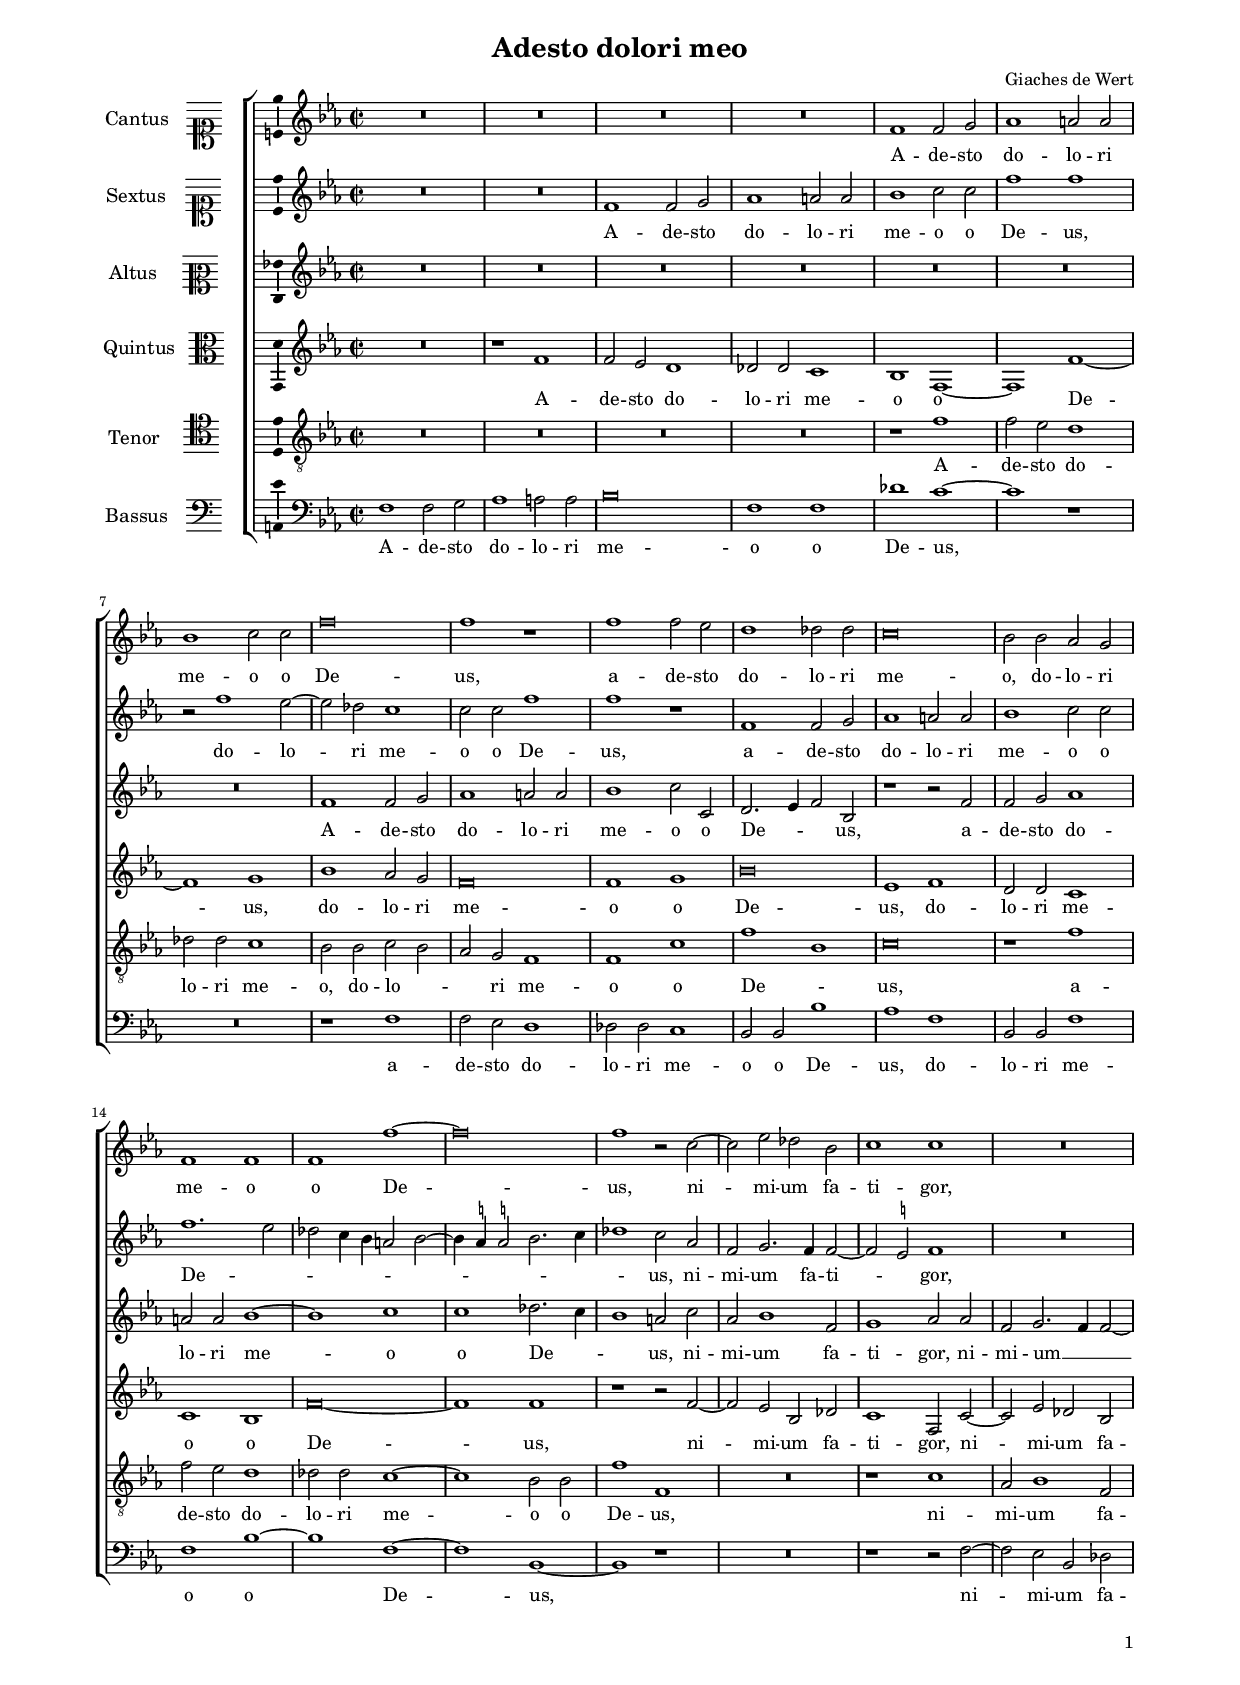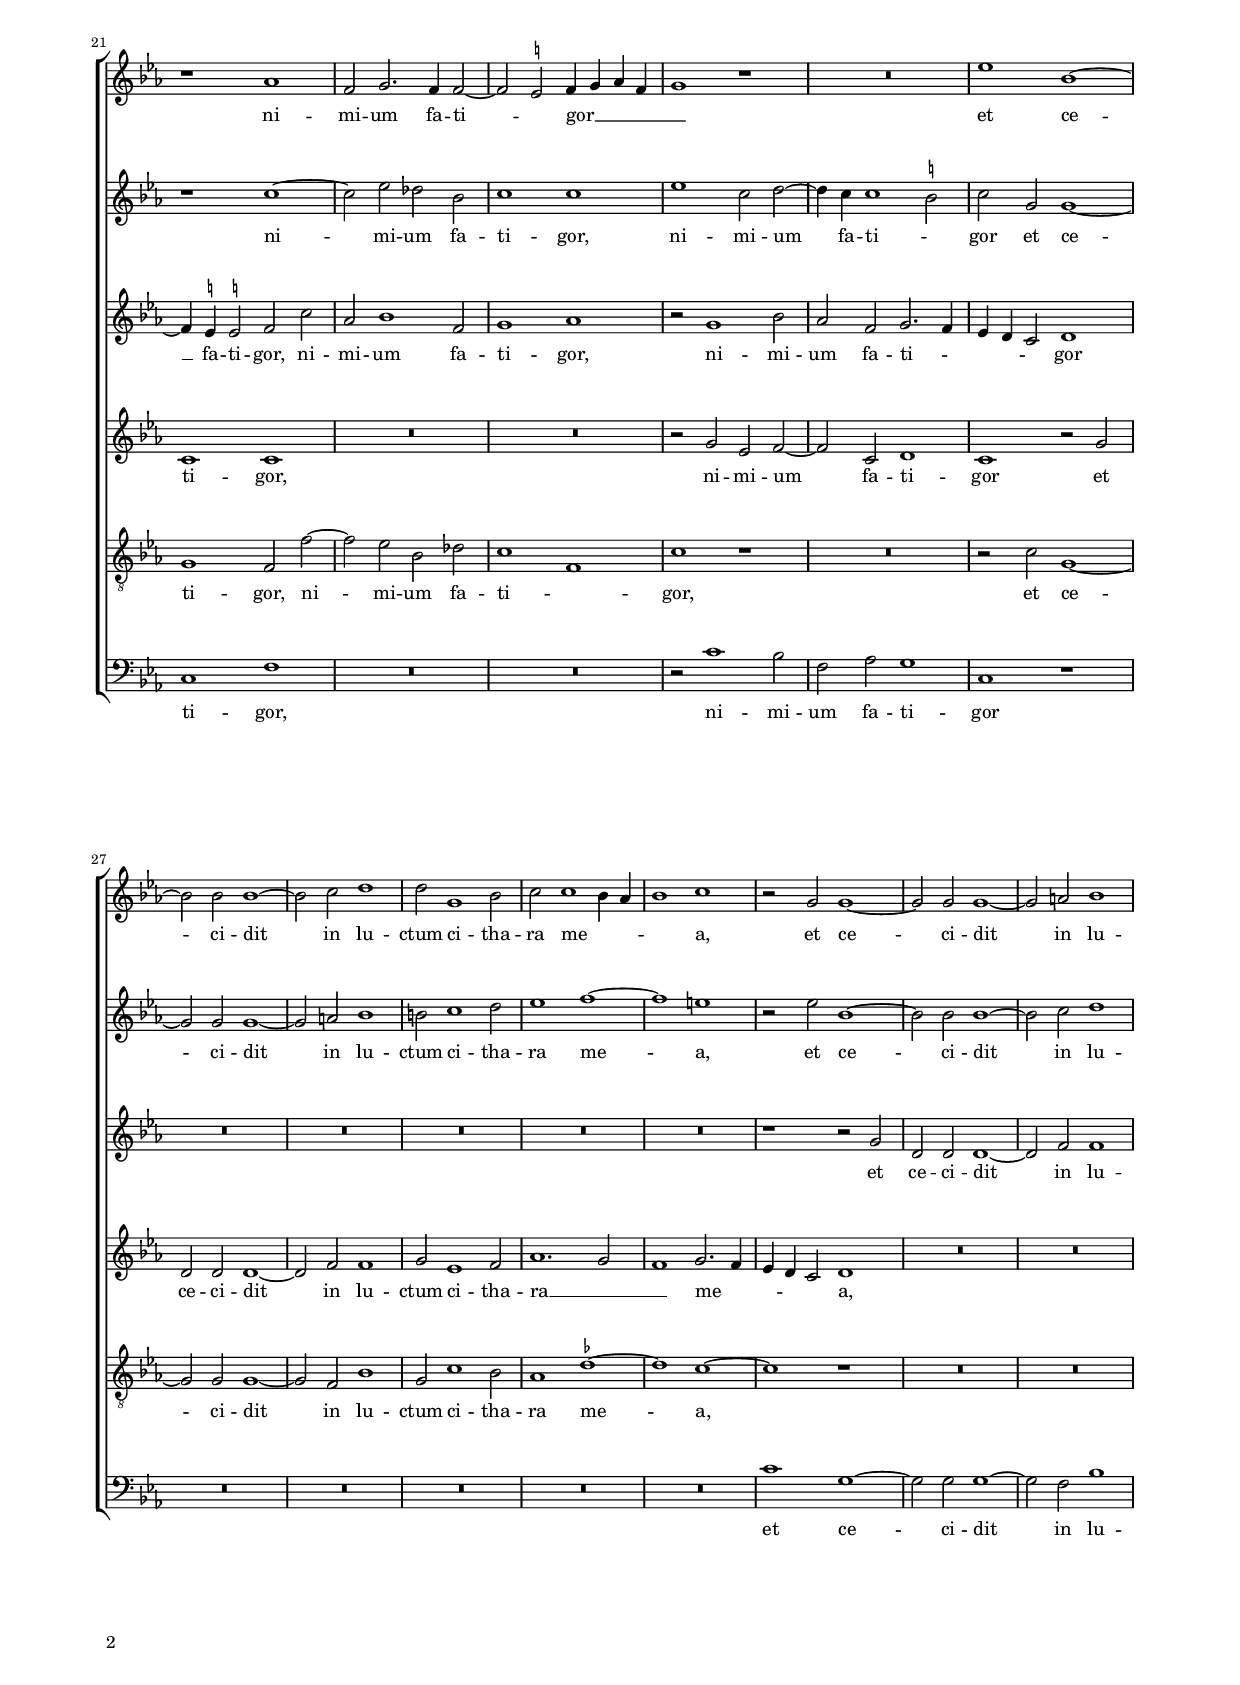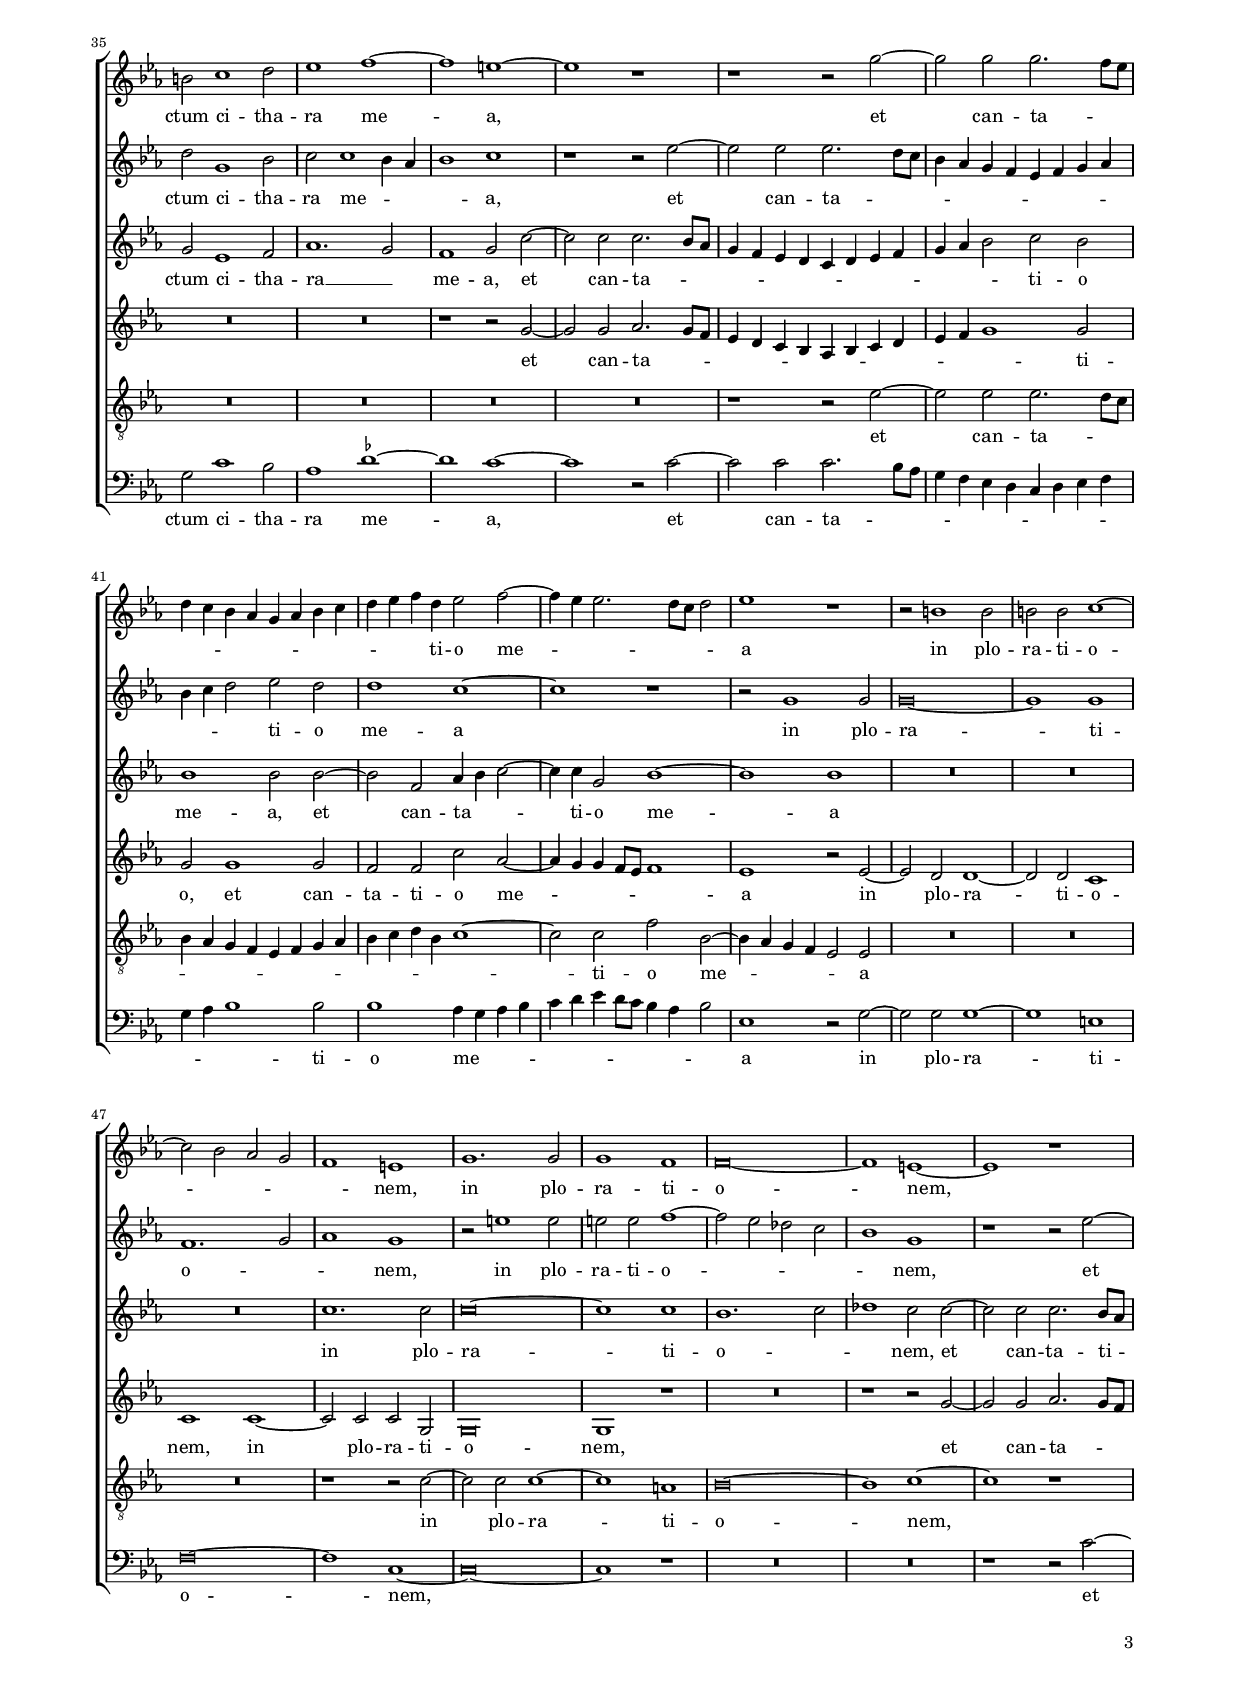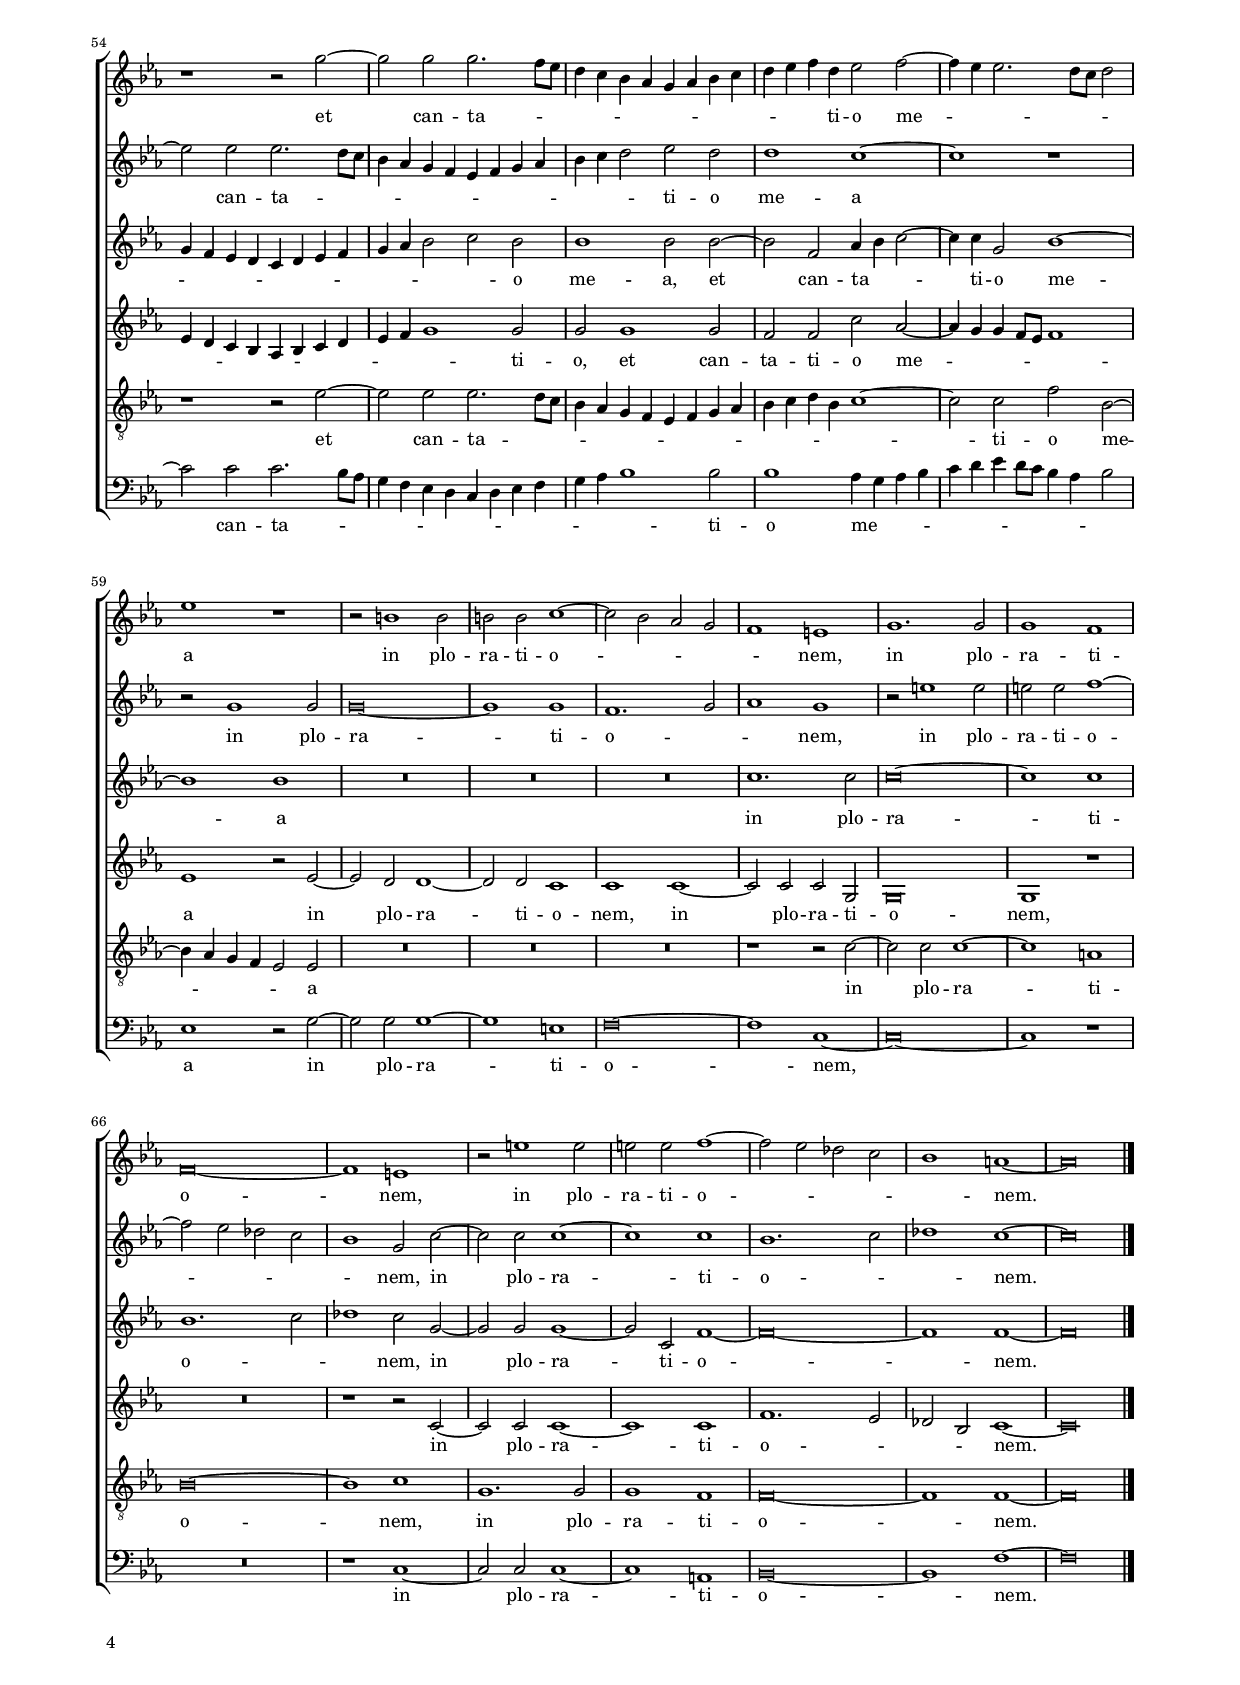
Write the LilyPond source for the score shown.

\header
{
  title="Adesto dolori meo"
  composer="Giaches de Wert"
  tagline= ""
}

\version "2.22.2"
\language deutsch
#(set-global-staff-size 15)
% #(set-default-paper-size "letter")
#(ly:set-option 'point-and-click #f)


\paper
	{
	top-margin = 1.4 \cm
	bottom-margin = 0.9 \cm
	left-margin = 1.8 \cm
	right-margin = 1.8 \cm
	ragged-bottom = ##f
	ragged-last-bottom = ##t
	print-page-number = ##f
	system-system-spacing = #'((basic-distance . 17) (minimum-distance . 14) (padding . 5) (strechability . 250))
    oddFooterMarkup=\markup   \fill-line { "" \fromproperty #'page:page-number-string }
    evenFooterMarkup=\markup  \fill-line { \fromproperty #'page:page-number-string "" }
    last-bottom-spacing = #'((basic-distance . 12) (minimum-distance . 7) (padding . 4))
%	systems-per-page = 3
    page-count = 4
%	min-systems-per-page = 3
	}


ficta = { \once \set suggestAccidentals = ##t }
	
forget = #(define-music-function (music) (ly:music?) #{
	\accidentalStyle forget
	$music
	\accidentalStyle default
	#})



global = {
    % \set Staff.autoBeaming = ##f
	\key c \major
	\time 2/2 \set Score.measureLength = #(ly:make-moment 2/1)
    \set Score.tempoHideNote = ##t
    \tempo 2 = 90
    \skip 1*2*72  \bar "|."
	}
   
incipitcantus = \markup { \score {
	{
	\set Staff.instrumentName = \markup { \fontsize #1 "Cantus" }
	\key c \major
	\clef soprano
	s4 \bar ""
	}
	\layout  {
	raggedright = ##t
	indent = 1.6 \cm
	line-width = 2.2 \cm
	\context { \Staff \remove Time_signature_engraver }
	\override Staff.Clef.Y-extent = #'(0 . 0)
	}} \hspace #1 }


incipitsextus = \markup { \score {
	{
	\set Staff.instrumentName = \markup { \fontsize #1 "Sextus" }
	\key c \major
	\clef soprano
	s4 \bar ""
	}
	\layout  {
	raggedright = ##t
	indent = 1.6 \cm
	line-width = 2.2 \cm
	\context { \Staff \remove Time_signature_engraver }
	\override Staff.Clef.Y-extent = #'(0 . 0)
	}} \hspace #1 }
      
      
incipitaltus = \markup { \score {
	{
	\set Staff.instrumentName = \markup { \fontsize #1 "Altus" }
	\key c \major
	\clef mezzosoprano
	s4 \bar ""
	}
	\layout  {
	raggedright = ##t
	indent = 1.6 \cm
	line-width = 2.2 \cm
	\context { \Staff \remove Time_signature_engraver }
	\override Staff.Clef.Y-extent = #'(0 . 0)
	}} \hspace #1 }
      
      
incipitquintus = \markup { \score {
	{
	\set Staff.instrumentName = \markup { \fontsize #1 "Quintus" }
	\key c \major
	\clef alto
	s4 \bar ""
	}
	\layout  {
	raggedright = ##t
	indent = 1.6 \cm
	line-width = 2.2 \cm
	\context { \Staff \remove Time_signature_engraver }
	\override Staff.Clef.Y-extent = #'(0 . 0)
	}} \hspace #1 }


incipittenor = \markup { \score {
	{
	\set Staff.instrumentName = \markup { \fontsize #1 "Tenor" }
	\key c \major
	\clef tenor
	s4 \bar ""
	}
	\layout  {
	raggedright = ##t
	indent = 1.6 \cm
	line-width = 2.2 \cm
	\context { \Staff \remove Time_signature_engraver }
	\override Staff.Clef.Y-extent = #'(0 . 0)
	}} \hspace #1 }
      
      
incipitbassus = \markup { \score {
	{
	\set Staff.instrumentName = \markup { \fontsize #1 "Bassus" }
	\key c \major
	\clef bass
	s4 \bar ""
	}
	\layout  {
	raggedright = ##t
	indent = 1.6 \cm
	line-width = 2.2 \cm
	\context { \Staff \remove Time_signature_engraver }
	\override Staff.Clef.Y-extent = #'(0 . 0)
	}} \hspace #1 }


cantus =  \relative c''
	{
	R\breve
	R\breve
	R\breve
	R\breve
%5
	d,1 d2 e |
	f1 fis2 fis
	g1 a2 a
	d\breve
	d1 r
%10
	d1 d2 c |
	h1 b2 b
	a\breve
	g2 g f e
	d1 d
%15
	d1 d'~ |
	d\breve
	d1 r2 a~
	a2 c b g
	a1 a
%20
	R\breve |
	r1 f
	d2 e2. d4 d2~
	d2 \ficta cis d4 e f d
	e1 r
%25
	R\breve |
	c'1 g~
	g2 g g1~
	g2 a h1
	h2 e,1 g2
%30
	a2 a1 g4 f |
	g1 a
	r2 e e1~
	e2 e e1~
	e2 fis g1
%35
	gis2 a1 h2 |
	c1 d~
	d1 cis~
	cis r1
	r1 r2 e~
%40
	e2 e e2. d8 c |
	h4 a g f e f g a
	h4 c d h c2 d~
	d4 c c2. h8 a h2
	c1 r
%45
	r2 gis1 gis2 |
	gis2 gis a1~
	a2 g f e
	d1 cis
	e1. e2
%50
	e1 d |
	d\breve~
	d1 cis~
	cis1 r
	r1 r2 e'~
%55
	e2 e e2. d8 c |
	h4 a g f e f g a
	h4 c d h c2 d~
	d4 c c2. h8 a h2
	c1 r
%60
	r2 gis1 gis2 |
	gis2 gis a1~
	a2 g f e
	d1 cis
	e1. e2
%65
	e1 d |
	d\breve~
	d1 cis
	r2 cis'1 cis2
	cis2 cis d1~
%70
	d2 c b a |
	g1 fis~
	fis\breve |
	}


sextus = \relative c''
	{
	R\breve
	R\breve
	d,1 d2 e
	f1 fis2 fis
%5
	g1 a2 a |
	d1 d
	r2 d1 c2~
	c2 b a1
	a2 a d1
%10
	d1 r |
	d,1 d2 e
	f1 fis2 fis
	g1 a2 a
	d1. c2
%15
	b2 a4 g fis2 g2~ |
	g4 \ficta fis \ficta fis!2 g2. a4
	b1 a2 f
	d2 e2. d4 d2~
	d2 \ficta cis d1
%20
	R\breve |
	r1 a'~
	a2 c b g
	a1 a
	c1 a2 h~
%25
	h4 a a1 \ficta gis2 |
	a2 e e1~
	e2 e e1~
	e2 fis g1
	gis2 a1 h2
%30
	c1 d~ |
	d1 cis
	r2 c g1~
	g2 g g1~
	g2 a h1
%35
	h2 e,1 g2 |
	a2 a1 g4 f
	g1 a
	r1 r2 c~
	c2 c c2. h8 a
%40
	g4 f e d c d e f |
	g4 a h2 c h
	h1 a~
	a1 r
	r2 e1 e2
%45
	e\breve~ |
	e1 e
	d1. e2
	f1 e
	r2 cis'1 cis2
%50
	cis2 cis d1~ |
	d2 c b a
	g1 e
	r1 r2 c'~
	c2 c c2. h8 a
%55
	g4 f e d c d e f |
	g4 a h2 c h
	h1 a~
	a1 r
	r2 e1 e2
%60
	e\breve~ |
	e1 e
	d1. e2
	f1 e
	r2 cis'1 cis2
%65
	cis2 cis d1~ |
	d2 c b a
	g1 e2 a~
	a2 a a1~
	a1 a
%70
	g1. a2 |
	b1 a~
	a\breve |
	}


altus =  \relative c'
	{
	R\breve
	R\breve
	R\breve
	R\breve
%5
	R\breve |
	R\breve
	R\breve
	d1 d2 e
	f1 fis2 fis
%10
	g1 a2 a, |
	h2. c4 d2 g,
	r1 r2 d'
	d2 e f1
	fis2 fis g1~
%15
	g1 a |
	a1 b2. a4
	g1 fis2 a
	f2 g1 d2
	e1 f2 f
%20
	d2 e2. d4 d2~ |
	d4 \ficta cis4 \ficta cis!2 d2 a'
	f2 g1 d2
	e1 f
	r2 e1 g2
%25
	f2 d e2. d4 |
	c4 h a2 h1
	R\breve
	R\breve
	R\breve
%30
	R\breve |
	R\breve
	r1 r2 e
	h2 h h1~
	h2 d d1
%35
	e2 c1 d2 |
	f1. e2
	d1 e2 a~
	a2 a a2. g8 f
	e4 d c h a h c d
%40
	e4 f g2 a g |
	g1 g2 g~
	g2 d f4 g a2~
	a4 a e2 g1~
	g1 g
%45
	R\breve |
	R\breve
	R\breve
	a1. a2
	a\breve~
%50
	a1 a |
	g1. a2
	b1 a2 a~
	a2 a a2. g8 f
	e4 d c h a h c d
%55
	e4 f g2 a g |
	g1 g2 g~
	g2 d f4 g a2~
	a4 a e2 g1~
	g1 g
%60
	R\breve |
	R\breve
	R\breve
	a1. a2
	a\breve~
%65
	a1 a |
	g1. a2
	b1 a2 e~
	e2 e e1~
	e2 a, d1~
%70
	d\breve~ |
	d1 d~
	d\breve |
	}


quintus =  \relative c'
	{
	R\breve
	r1 d
	d2 c h1
	b2 b a1
%5
	g1 d~ |
	d1 d'~
	d1 e
	g1 f2 e
	d\breve
%10
	d1 e |
	g\breve
	c,1 d
	h2 h a1
	a1 g
%15
	d'\breve~ |
	d1 d
	r1 r2 d~
	d2 c g b
	a1 d,2 a'~
%20
	a2 c b g |
	a1 a
	R\breve
	R\breve
	r2 e' c d~
%25
	d2 a h1 |
	a1 r2 e'
	h2 h h1~
	h2 d d1
	e2 c1 d2
%30
	f1. e2 |
	d1 e2. d4
	c4 h a2 h1
	R\breve
	R\breve
%35
	R\breve |
	R\breve
	r1 r2 e~
	e2 e f2. e8 d
	c4 h a g f g a h
%40
	c4 d e1 e2 |
	e2 e1 e2
	d2 d a'2 f~
	f4 e e d8 c d1
	c1 r2 c~
%45
	c2 h h1~ |
	h2 h a1
	a1 a~
	a2 a a e
	e\breve
%50
	e1 r |
	R\breve
	r1 r2 e'~
	e2 e f2. e8 d
	c4 h a g f g a h
%55
	c4 d e1 e2 |
	e2 e1 e2
	d2 d a' f~
	f4 e e d8 c d1
	c1 r2 c~
%60
	c2 h h1~ |
	h2 h a1
	a1 a~
	a2 a a e
	e\breve
%65
	e1 r |
	R\breve
	r1 r2 a~
	a2 a a1~
	a1 a
%70
	d1. c2 |
	b2 g a1~
	a\breve |
	}


tenor  =  \relative c'
	{
	R\breve
	R\breve
	R\breve
	R\breve
%5
	r1 d |
	d2 c h1
	b2 b a1
	g2 g a g
	f2 e d1
%10
	d1 a' |
	d1 g,
	a\breve
	r1 d
	d2 c h1
%15
	b2 b a1~ |
	a1 g2 g
	d'1 d,
	R\breve
	r1 a'
%20
	f2 g1 d2 |
	e1 d2 d'~
	d2 c g b
	a1 d,
	a'1 r
%25
	R\breve |
	r2 a e1~
	e2 e e1~
	e2 d g1
	e2 a1 g2
%30
	f1 \ficta b~ |
	\ficta b1 a~
	a1 r
	R\breve
	R\breve
%35
	R\breve |
	R\breve
	R\breve
	R\breve
	r1 r2 c~
%40
	c2 c c2. h8 a |
	g4 f e d c d e f
	g4 a h g a1~
	a2 a d g,~
	g4 f e d c2 c
%45
	R\breve |
	R\breve
	R\breve
	r1 r2 a'~
	a2 a a1~
%50
	a1 fis |
	g\breve~
	g1 a~
	a1 r
	r1 r2 c~
%55
	c2 c c2. h8 a |
	g4 f e d c d e f
	g4 a h g a1~
	a2 a d g,~
	g4 f e d c2 c
%60
	R\breve |
	R\breve
	R\breve
	r1 r2 a'~
	a2 a a1~
%65
	a1 fis |
	g\breve~
	g1 a
	e1. e2
	e1 d
%70
	d\breve~ |
	d1 d~
	d\breve |
	}


bassus  =  \relative c
	{
	d1 d2 e
	f1 fis2 fis
	g\breve
	d1 d
%5
	b'1 a~ |
	a1 r
	R\breve
	r1 d,
	d2 c h1
%10
	b2 b a1 |
	g2 g g'1
	f1 d
	g,2 g d'1
	d1 g~
%15
	g1 d~ |
	d1 g,~
	g1 r
	R\breve
	r1 r2 d'~
%20
	d2 c g b |
	a1 d
	R\breve
	R\breve
	r2 a'1 g2
%25
	d2 f e1 |
	a,1 r
	R\breve
	R\breve
	R\breve
%30
	R\breve |
	R\breve
	a'1 e~
	e2 e e1~
	e2 d g1
%35
	e2 a1 g2 |
	f1 \ficta b~
	\ficta b1 a~
	a1 r2 a~
	a2 a a2. g8 f
%40
	e4 d c h a h c d |
	e4 f g1 g2
	g1 f4 e f g
	a4 h c h8 a g4 f g2
	c,1 r2 e~
%45
	e2 e e1~ |
	e1 cis 
	d\breve~
	d1 a~
	a\breve~
%50
	a1 r |
	R\breve
	R\breve
	r1 r2 a'~
	a2 a a2. g8 f
%55
	e4 d c h a h c d |
	e4 f g1 g2
	g1 f4 e f g
	a4 h c h8 a g4 f g2 
	c,1 r2 e~
%60
	e2 e e1~ |
	e1 cis
	d\breve~
	d1 a~
	a\breve~
%65
	a1 r |
	R\breve
	r1 a~
	a2 a a1~
	a1 fis
%70
	g\breve~ |
	g1 d'~
	d\breve |
	}


lyricscantus = \lyricmode {
	A -- de -- sto do -- lo -- ri me -- o o De -- us,
    a -- de -- sto do -- lo -- ri me -- o,
    do -- lo -- ri me -- o o De -- us,
    ni -- mi -- um fa -- ti -- gor,
    ni -- mi -- um fa -- ti -- _ gor __ _ _ _ _
    et ce -- ci -- dit in lu -- ctum ci -- tha -- ra me -- _ _ _ a,
    et ce -- ci -- dit in lu -- ctum ci -- tha -- ra me -- a,
    et can -- ta -- _ _ _ _ _ _ _ _ _ _ _ _ _ ti -- o me -- _ _ _ _ _ a in plo -- ra -- ti -- o -- _ _ _ _ nem,
    in plo -- ra -- ti -- o -- nem,
    et can -- ta -- _ _ _ _ _ _ _ _ _ _ _ _ _ ti -- o me -- _ _ _ _ _ a in plo -- ra -- ti -- o -- _ _ _ _ nem,
    in plo -- ra -- ti -- o -- nem,
    in plo -- ra -- ti -- o -- _ _ _ _ nem.
	}


lyricssextus = \lyricmode {
	A -- de -- sto do -- lo -- ri me -- o o De -- us,
    do -- lo -- ri me -- o o De -- us,
    a -- de -- sto do -- lo -- ri me -- o o De -- _ _ _ _ _ _ _ _ _ _ _ us,
    ni -- mi -- um fa -- ti -- _ gor,
    ni -- mi -- um fa -- ti -- gor,
    ni -- mi -- um fa -- ti -- _ gor
    et ce -- ci -- dit in lu -- ctum ci -- tha -- ra me -- a,
    et ce -- ci -- dit in lu -- ctum ci -- tha -- ra me -- _ _ _ a,
    et can -- ta -- _ _ _ _ _ _ _ _ _ _ _ _ _ ti -- o me -- a in plo -- ra -- ti -- o -- _ _ nem,
    in plo -- ra -- ti -- o -- _ _ _ _ nem,
    et can -- ta -- _ _ _ _ _ _ _ _ _ _ _ _ _ ti -- o me -- a in plo -- ra -- ti -- o -- _ _ nem,
    in plo -- ra -- ti -- o -- _ _ _ _ nem,
    in plo -- ra -- ti -- o -- _ _ nem.
	}


lyricsaltus = \lyricmode {
	A -- de -- sto do -- lo -- ri me -- o o De -- _ _ us,
    a -- de -- sto do -- lo -- ri me -- o o De -- _ _ us,
    ni -- mi -- um fa -- ti -- gor,
    ni -- mi -- um __ _ _ fa -- ti -- gor,
    ni -- mi -- um fa -- ti -- gor,
    ni -- mi -- um fa -- ti -- _ _ _ _ gor
    et ce -- ci -- dit in lu -- ctum ci -- tha -- ra __ _ me -- a,
    et can -- ta -- _ _ _ _ _ _ _ _ _ _ _ _ _ ti -- o me -- a,
    et can -- ta -- _ _ ti -- o me -- a in plo -- ra -- ti -- o -- _ _ nem,
    et can -- ta -- ti -- _ _ _ _ _ _ _ _ _ _ _ _ _ o me -- a,
    et can -- ta -- _ _ ti -- o me -- a in plo -- ra -- ti -- o -- _ _ nem,
    in plo -- ra -- ti -- o -- nem.
	}
	

lyricsquintus = \lyricmode {
	A -- de -- sto do -- lo -- ri me -- o o De -- us,
    do -- lo -- ri me -- o o De -- us,
    do -- lo -- ri me -- o o De -- us,
    ni -- mi -- um fa -- ti -- gor,
    ni -- mi -- um fa -- ti -- gor,
    ni -- mi -- um fa -- ti -- gor
    et ce -- ci -- dit in lu -- ctum ci -- tha -- ra __ _ _ me -- _ _ _ _ a,
    et can -- ta -- _ _ _ _ _ _ _ _ _ _ _ _ _ ti -- o,
    et can -- ta -- ti -- o me -- _ _ _ _ _ a in plo -- ra -- ti -- o -- nem,
    in plo -- ra -- ti -- o -- nem,
    et can -- ta -- _ _ _ _ _ _ _ _ _ _ _ _ _ ti -- o,
    et can -- ta -- ti -- o me -- _ _ _ _ _ a in plo -- ra -- ti -- o -- nem,
    in plo -- ra -- ti -- o -- nem,
    in plo -- ra -- ti -- o -- _ _ _ nem.
	}


lyricstenor = \lyricmode {
	A -- de -- sto do -- lo -- ri me -- o,
    do -- lo -- _ _ ri me -- o o De -- _ us,
    a -- de -- sto do -- lo -- ri me -- o o De -- us,
    ni -- mi -- um fa -- ti -- gor,
    ni -- mi -- um fa -- ti -- _ gor,
    et ce -- ci -- dit in lu -- ctum ci -- tha -- ra me -- a,
    et can -- ta -- _ _ _ _ _ _ _ _ _ _ _ _ _ _ _ ti -- o me -- _ _ _ _ a in plo -- ra -- ti -- o -- nem,
    et can -- ta -- _ _ _ _ _ _ _ _ _ _ _ _ _ _ _ ti -- o me -- _ _ _ _ a in plo -- ra -- ti -- o -- nem,
    in plo -- ra -- ti -- o -- nem.
	}


lyricsbassus = \lyricmode {
	A -- de -- sto do -- lo -- ri me -- o o De -- us,
    a -- de -- sto do -- lo -- ri me -- o o De -- us,
    do -- lo -- ri me -- o o De -- us,
    ni -- mi -- um fa -- ti -- gor,
    ni -- mi -- um fa -- ti -- gor
    et ce -- ci -- dit in lu -- ctum ci -- tha -- ra me -- a,
    et can -- ta -- _ _ _ _ _ _ _ _ _ _ _ _ _ ti -- o me -- _ _ _ _ _ _ _ _ _ _ _ a in plo -- ra -- ti -- o -- nem,
    et can -- ta -- _ _ _ _ _ _ _ _ _ _ _ _ _ ti -- o me -- _ _ _ _ _ _ _ _ _ _ _ a in plo -- ra -- ti -- o -- nem,
    in plo -- ra -- ti -- o -- nem.
	}


\score
{  
	\transpose c es {
	\new ChoirStaff \with { \override StaffGrouper.staff-staff-spacing.basic-distance = #12 }
	<<

	\new Staff << \global
	\new Voice="v1" {
		\set Staff.instrumentName=\incipitcantus
		\set Staff.midiInstrument = "reed organ"
		\clef violin
		\cantus }
	\new Lyrics \lyricsto "v1" {\lyricscantus }
	>>


	\new Staff << \global
	\new Voice="v6" {
		\set Staff.instrumentName=\incipitsextus
		\set Staff.midiInstrument = "reed organ"
		\clef violin 
		\sextus}
	\new Lyrics \lyricsto "v6" {\lyricssextus }
	>>


	\new Staff << \global
	\new Voice="v2" {
		\set Staff.instrumentName=\incipitaltus
		\set Staff.midiInstrument = "reed organ"
        \clef violin % "G_8"
		\altus}
	\new Lyrics \lyricsto "v2" {\lyricsaltus }
	>>    
    

	\new Staff << \global
	\new Voice="v5" {
		\set Staff.instrumentName=\incipitquintus
		\set Staff.midiInstrument = "reed organ"
        \clef violin % "G_8"
		\quintus}
	\new Lyrics \lyricsto "v5" {\lyricsquintus }
	>>


	\new Staff << \global
	\new Voice="v3" {
		\set Staff.instrumentName=\incipittenor
		\set Staff.midiInstrument = "reed organ"
		\clef "G_8"
		\tenor }
	\new Lyrics \lyricsto "v3" {\lyricstenor }
	>>


	\new Staff << \global
	\new Voice="v4" {
		\set Staff.instrumentName=\incipitbassus
		\set Staff.midiInstrument = "reed organ"
		\clef bass 
		\bassus }
	\new Lyrics \lyricsto "v4" {\lyricsbassus}
	>>

	>>
	} % transpose

	\layout
	{
	indent = 2.5 \cm
%	\context { \Lyrics \override VerticalAxisGroup.nonstaff-relatedstaff-spacing.padding = #2 }
%	\context { \Lyrics \override LyricText.font-size = #1 }
	\context { \Staff \override TimeSignature.break-visibility = #end-of-line-invisible }
    \context { \Staff \consists "Ambitus_engraver" }
	\context { \Score \override BarNumber.padding = #2 }
	\context { \Voice \override NoteHead.style = #'baroque }
	}

\midi
	{
	}

}


% EOF
